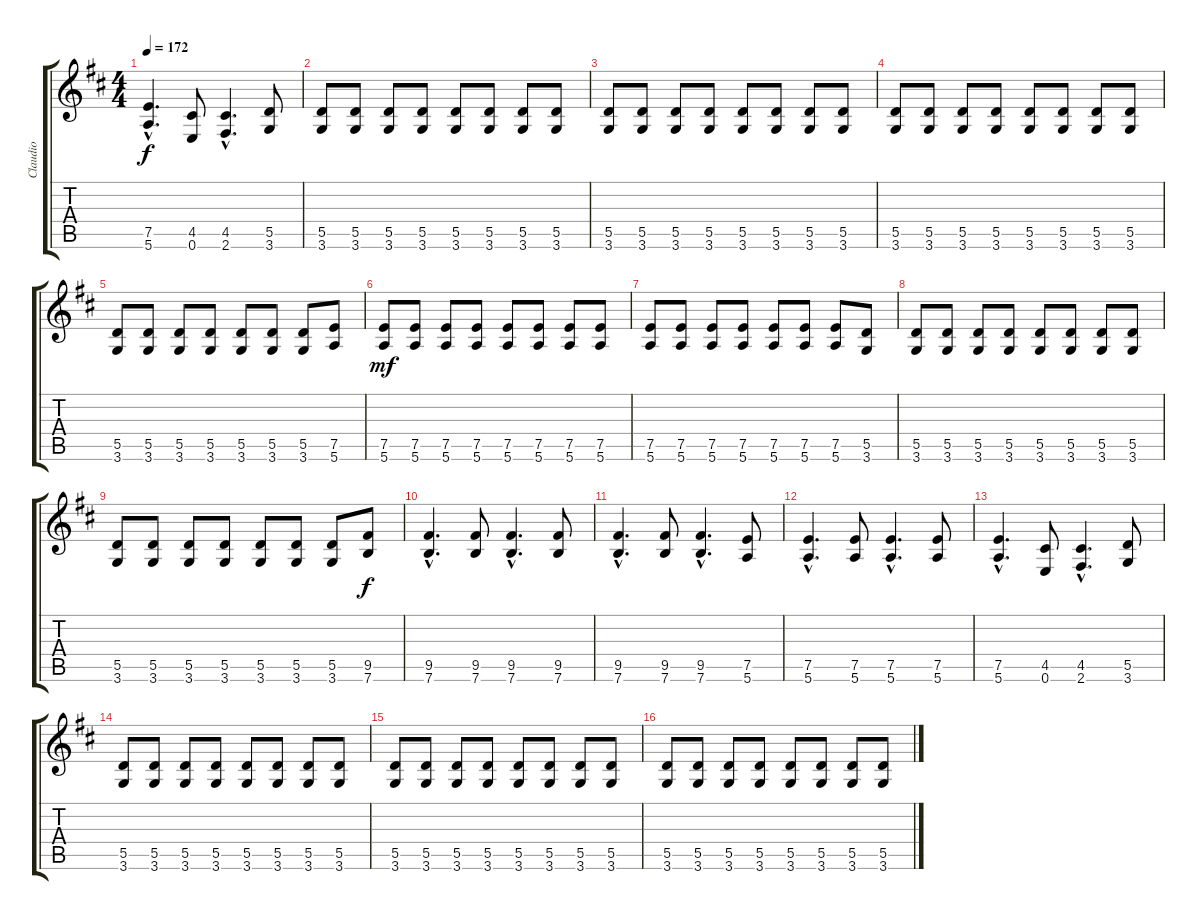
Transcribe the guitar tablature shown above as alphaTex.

\track ("Claudio" "Claudio") {instrument distortionguitar}
\staff {score tabs}
\tuning (E4 B3 G3 D3 A2 E2) {hide}
\ts (4 4)
\tempo 172
\clef g2
\ks d
(7.5{hac} 5.6{hac}).4{d dy f} (4.5 0.6).8 (4.5{hac} 2.6{hac}).4{d} (5.5 3.6).8 |
(5.5 3.6).8 (5.5 3.6).8 (5.5 3.6).8 (5.5 3.6).8 (5.5 3.6).8 (5.5 3.6).8 (5.5 3.6).8 (5.5 3.6).8 |
(5.5 3.6).8 (5.5 3.6).8 (5.5 3.6).8 (5.5 3.6).8 (5.5 3.6).8 (5.5 3.6).8 (5.5 3.6).8 (5.5 3.6).8 |
(5.5 3.6).8 (5.5 3.6).8 (5.5 3.6).8 (5.5 3.6).8 (5.5 3.6).8 (5.5 3.6).8 (5.5 3.6).8 (5.5 3.6).8 |
(5.5 3.6).8 (5.5 3.6).8 (5.5 3.6).8 (5.5 3.6).8 (5.5 3.6).8 (5.5 3.6).8 (5.5 3.6).8 (7.5 5.6).8 |
(7.5 5.6).8{dy mf} (7.5 5.6).8 (7.5 5.6).8 (7.5 5.6).8 (7.5 5.6).8 (7.5 5.6).8 (7.5 5.6).8 (7.5 5.6).8 |
(7.5 5.6).8 (7.5 5.6).8 (7.5 5.6).8 (7.5 5.6).8 (7.5 5.6).8 (7.5 5.6).8 (7.5 5.6).8 (5.5 3.6).8 |
(5.5 3.6).8 (5.5 3.6).8 (5.5 3.6).8 (5.5 3.6).8 (5.5 3.6).8 (5.5 3.6).8 (5.5 3.6).8 (5.5 3.6).8 |
(5.5 3.6).8 (5.5 3.6).8 (5.5 3.6).8 (5.5 3.6).8 (5.5 3.6).8 (5.5 3.6).8 (5.5 3.6).8 (9.5 7.6).8{dy f} |
(9.5{hac} 7.6{hac}).4{d} (9.5 7.6).8 (9.5{hac} 7.6{hac}).4{d} (9.5 7.6).8 |
(9.5{hac} 7.6{hac}).4{d} (9.5 7.6).8 (9.5{hac} 7.6{hac}).4{d} (7.5 5.6).8 |
(7.5{hac} 5.6{hac}).4{d} (7.5 5.6).8 (7.5{hac} 5.6{hac}).4{d} (7.5 5.6).8 |
(7.5{hac} 5.6{hac}).4{d} (4.5 0.6).8 (4.5{hac} 2.6{hac}).4{d} (5.5 3.6).8 |
(5.5 3.6).8 (5.5 3.6).8 (5.5 3.6).8 (5.5 3.6).8 (5.5 3.6).8 (5.5 3.6).8 (5.5 3.6).8 (5.5 3.6).8 |
(5.5 3.6).8 (5.5 3.6).8 (5.5 3.6).8 (5.5 3.6).8 (5.5 3.6).8 (5.5 3.6).8 (5.5 3.6).8 (5.5 3.6).8 |
(5.5 3.6).8 (5.5 3.6).8 (5.5 3.6).8 (5.5 3.6).8 (5.5 3.6).8 (5.5 3.6).8 (5.5 3.6).8 (5.5 3.6).8
